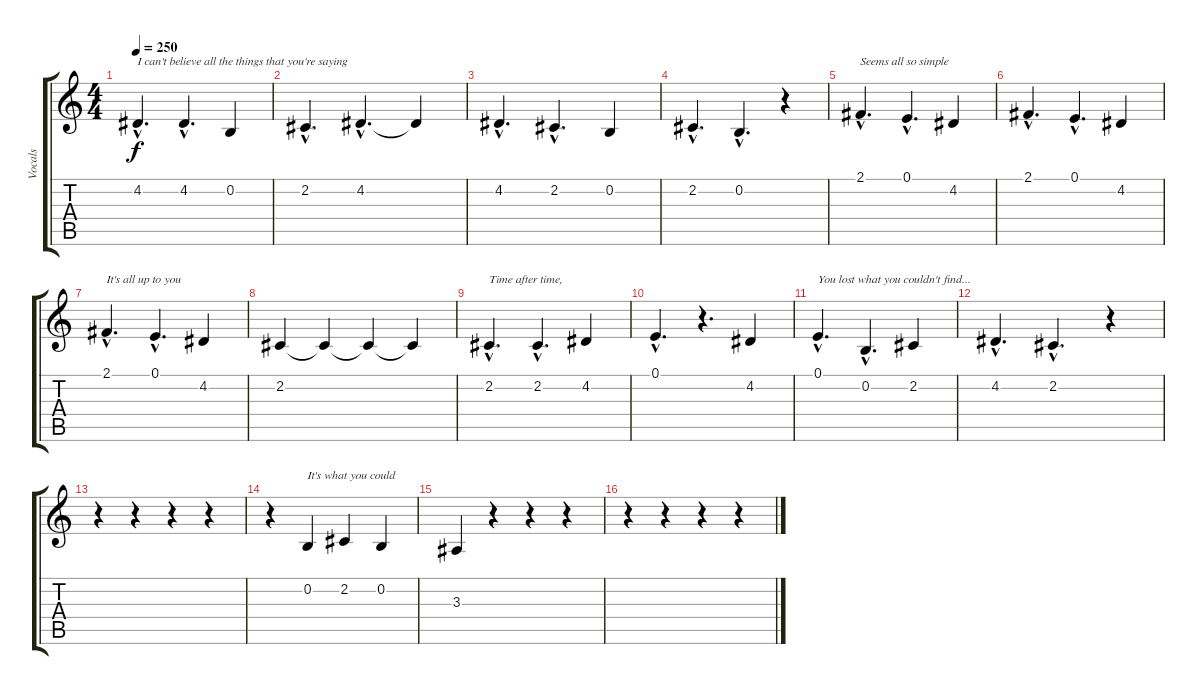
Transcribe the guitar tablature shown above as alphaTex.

\track ("Vocals" "Vocals") {instrument oboe}
\staff {score tabs}
\tuning (E4 B3 G3 D3 A2 E2) {hide}
\ts (4 4)
\tempo 250
\clef g2
\ks c
4.2{hac}.4{d txt "I can't believe all the things that you're saying" dy f} 4.2{hac}.4{d} 0.2.4 |
2.2{hac}.4{d} 4.2{hac}.4{d} 4.2{t}.4 |
4.2{hac}.4{d} 2.2{hac}.4{d} 0.2.4 |
2.2{hac}.4{d} 0.2{hac}.4{d} r.4 |
2.1{hac}.4{d txt "Seems all so simple"} 0.1{hac}.4{d} 4.2.4 |
2.1{hac}.4{d} 0.1{hac}.4{d} 4.2.4 |
2.1{hac}.4{d txt "It's all up to you"} 0.1{hac}.4{d} 4.2.4 |
2.2.4 2.2{t}.4 2.2{t}.4 2.2{t}.4 |
2.2{hac}.4{d txt "Time after time,"} 2.2{hac}.4{d} 4.2.4 |
0.1{hac}.4{d} r.4{d} 4.2.4 |
0.1{hac}.4{d txt "You lost what you couldn't find..."} 0.2{hac}.4{d} 2.2.4 |
4.2{hac}.4{d} 2.2{hac}.4{d} r.4 |
r.4 r.4 r.4 r.4 |
r.4 0.2.4{txt "It's what you could"} 2.2.4 0.2.4 |
3.3.4 r.4 r.4 r.4 |
r.4 r.4 r.4 r.4
